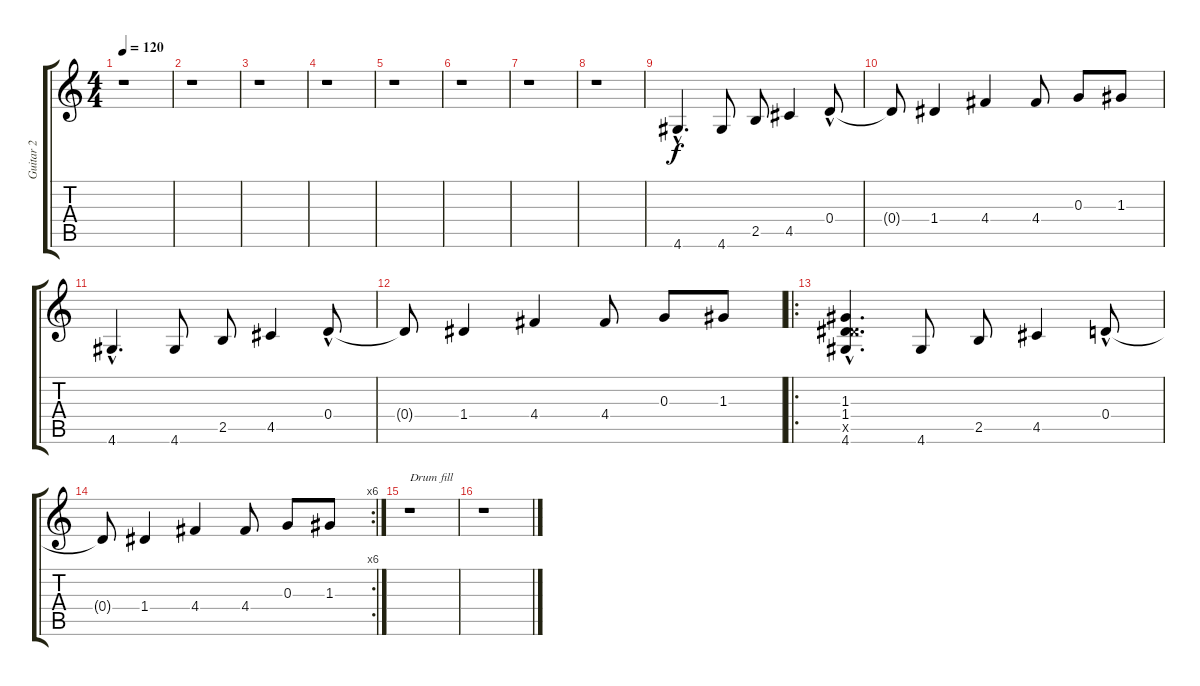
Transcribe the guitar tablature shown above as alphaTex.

\track ("Guitar 2" "Guitar 2") {instrument distortionguitar}
\staff {score tabs}
\tuning (E4 B3 G3 D3 A2 E2) {hide}
\ts (4 4)
\tempo 120
\clef g2
\ks c
r.1{dy f} |
r.1 |
r.1 |
r.1 |
r.1 |
r.1 |
r.1 |
r.1 |
4.6{hac}.4{d} 4.6.8 2.5.8 4.5.4 0.4{hac}.8 |
0.4{t}.8 1.4.4 4.4.4 4.4.8 0.3.8 1.3.8 |
4.6{hac}.4{d} 4.6.8 2.5.8 4.5.4 0.4{hac}.8 |
0.4{t}.8 1.4.4 4.4.4 4.4.8 0.3.8 1.3.8 |
\ro
(1.3{hac} 1.4{hac} 6.5{hac x} 4.6{hac}).4{d} 4.6.8 2.5.8 4.5.4 0.4{hac}.8 |
\rc 6
0.4{t}.8 1.4.4 4.4.4 4.4.8 0.3.8 1.3.8 |
r.1{txt "Drum fill"} |
r.1
